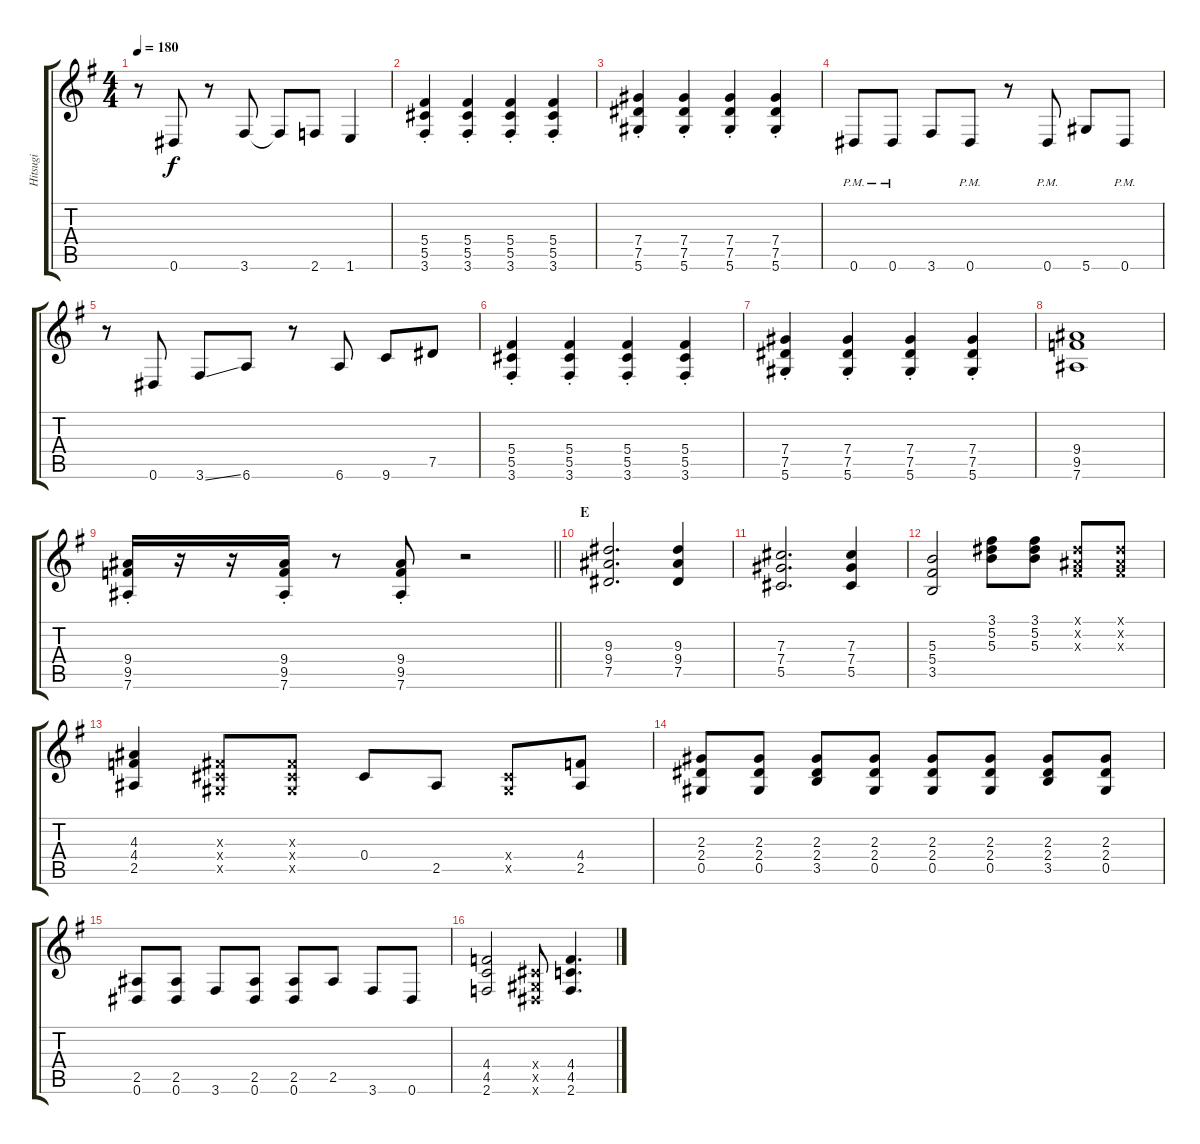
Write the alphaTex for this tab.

\track ("Hitsugi" "Hitsugi") {instrument overdrivenguitar}
\staff {score tabs}
\tuning (Eb4 Bb3 Gb3 Db3 Ab2 Eb2) {hide}
\ts (4 4)
\tempo 180
\clef g2
\ks g
r.8{dy f} 0.6.8 r.8 3.6.8 3.6{t}.8 2.6.8 1.6.4 |
(5.4{st} 5.5{st} 3.6{st}).4 (5.4{st} 5.5{st} 3.6{st}).4 (5.4{st} 5.5{st} 3.6{st}).4 (5.4{st} 5.5{st} 3.6{st}).4 |
(7.4{st} 7.5{st} 5.6{st}).4 (7.4{st} 7.5{st} 5.6{st}).4 (7.4{st} 7.5{st} 5.6{st}).4 (7.4{st} 7.5{st} 5.6{st}).4 |
0.6{pm}.8 0.6{pm}.8 3.6.8 0.6{pm}.8 r.8 0.6{pm}.8 5.6.8 0.6{pm}.8 |
r.8 0.6.8 3.6{ss}.8 6.6.8 r.8 6.6.8 9.6.8 7.5.8 |
(5.4{st} 5.5{st} 3.6{st}).4 (5.4{st} 5.5{st} 3.6{st}).4 (5.4{st} 5.5{st} 3.6{st}).4 (5.4{st} 5.5{st} 3.6{st}).4 |
(7.4{st} 7.5{st} 5.6{st}).4 (7.4{st} 7.5{st} 5.6{st}).4 (7.4{st} 7.5{st} 5.6{st}).4 (7.4{st} 7.5{st} 5.6{st}).4 |
(9.4 9.5 7.6).1 |
\barLineRight lightlight
(9.4{st} 9.5{st} 7.6{st}).16 r.16 r.16 (9.4{st} 9.5{st} 7.6{st}).16 r.8 (9.4{st} 9.5{st} 7.6{st}).8 r.2 |
\section ("" "E")
(9.3 9.4 7.5).2{d} (9.3 9.4 7.5).4 |
(7.3 7.4 5.5).2{d} (7.3 7.4 5.5).4 |
(5.3 5.4 3.5).2 (3.1 5.2 5.3).8 (3.1 5.2 5.3).8 (0.1{x} 0.2{x} 0.3{x}).8 (0.1{x} 0.2{x} 0.3{x}).8 |
(4.3 4.4 2.5).4 (0.3{x} 0.4{x} 0.5{x}).8 (0.3{x} 0.4{x} 0.5{x}).8 0.4.8 2.5.8 (0.4{x} 0.5{x}).8 (4.4 2.5).8 |
(2.3 2.4 0.5).8 (2.3 2.4 0.5).8 (2.3 2.4 3.5).8 (2.3 2.4 0.5).8 (2.3 2.4 0.5).8 (2.3 2.4 0.5).8 (2.3 2.4 3.5).8 (2.3 2.4 0.5).8 |
(2.5 0.6).8 (2.5 0.6).8 3.6.8 (2.5 0.6).8 (2.5 0.6).8 2.5.8 3.6.8 0.6.8 |
(4.4 4.5 2.6).2 (0.4{x} 0.5{x} 0.6{x}).8 (4.4 4.5 2.6).4{d}
